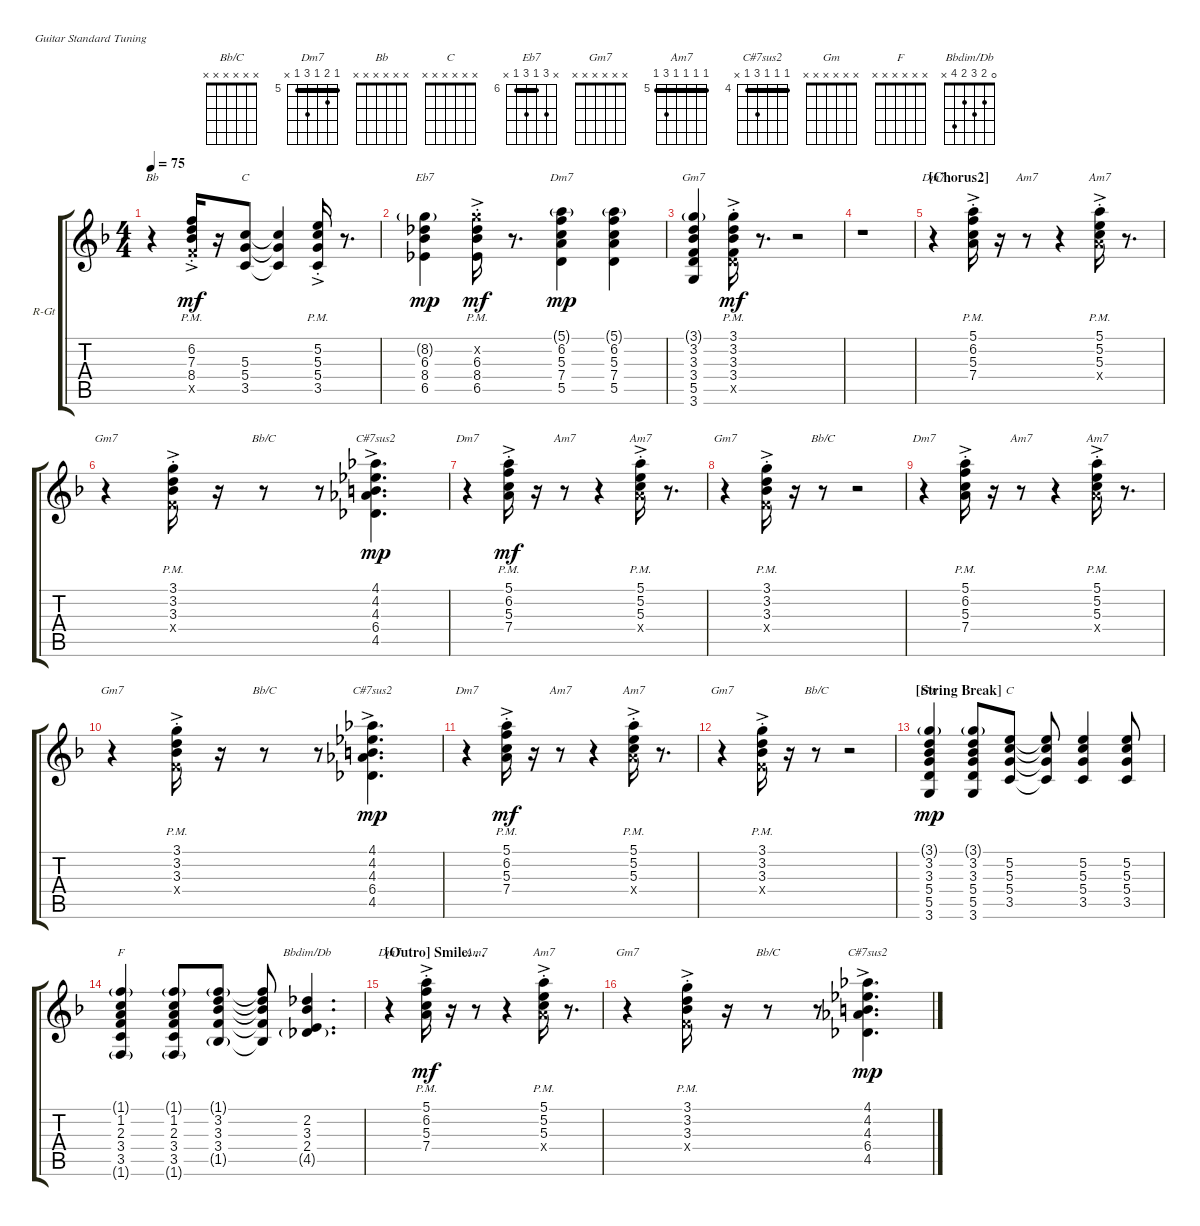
\defaultSystemsLayout 4
\bracketExtendMode groupsimilarinstruments
\firstSystemTrackNameOrientation horizontal
\otherSystemsTrackNameOrientation horizontal
\track ("Rhythm Guitar" "R-Gt") {instrument electricguitarclean}
\staff {score tabs}
\tuning (E4 B3 G3 D3 A2 E2)
\chord ("Bb/C" x x x x x x)
\chord ("Dm7" x x x x x x)
\chord ("Dm7" 5 6 5 7 5 x) {firstfret 5 barre (5 5)}
\chord ("Bb" x x x x x x)
\chord ("C" x 5 5 5 3 x) {barre (5 5)}
\chord ("Eb7" x 8 6 8 6 x) {firstfret 6 barre 6}
\chord ("Gm7" x 3 3 3 5 3) {barre (3 3 3)}
\chord ("Am7" x x x x x x)
\chord ("Am7" 5 5 5 5 7 5) {firstfret 5 barre (5 5 5 5)}
\chord ("Gm7" x x x x x x)
\chord ("C#7sus2" 4 4 4 6 4 x) {firstfret 4 barre (4 4 4)}
\chord ("Gm" x x x x x x)
\chord ("C" x x x x x x)
\chord ("F" x x x x x x)
\chord ("Bbdim/Db" 0 2 3 2 4 x)
\ts (4 4)
\tempo 75
\clef g2
\scale
0.333333
\ks dminor
r.4{ch "Bb" dy mf} (8.4{ac st} 7.3{ac st} 6.2{ac pm} 8.5{ac st x}).16 r.16 (3.5 5.4 5.3).8{ch "C"} (3.5{t} 5.4{t} 5.3{t}).4 (3.5{pm st} 5.4{ac pm st} 5.3{ac pm st} 5.2{ac pm st}).16 r.8{d} |
\scale
0.333333 (6.5 8.4 6.3 8.2{g}).4{ch "Eb7" dy mp} (6.5{pm st} 8.4{pm st} 6.3{pm st} 8.2{ac pm st x}).16{dy mf} r.8{d} (5.5 7.4 5.3 6.2 5.1{g}).4{ch "Dm7" dy mp} (5.5 7.4 5.3 6.2 5.1{g}).4 |
\scale
0.333333 (3.6 5.5 3.4 3.3 3.2 3.1{g}).4{ch "Gm7"} (5.5{ac pm st x} 3.4{ac pm st} 3.3{ac st} 3.2{ac st} 3.1{ac st}).16{dy mf} r.8{d} r.2 |
\scale
0.333333 r.1 |
\section ("" "[Chorus2]")
\scale
0.333333 r.4{ch "Dm7"} (5.1{pm st} 5.3{ac pm st} 6.2{ac pm st} 7.4{ac pm st}).16 r.16 r.8{ch "Am7"} r.4 (7.4{ac pm st x} 5.3{ac pm st} 5.2{ac pm st} 5.1{ac pm st}).16{ch "Am7"} r.8{d} |
\scale
0.333333 r.4{ch "Gm7"} (3.1{ac pm st} 3.2{ac pm st} 3.3{ac pm st} 3.4{ac pm st x}).16 r.16 r.8{ch "Bb/C"} r.8 (4.3{ac} 4.1 4.2{ac} 6.4 4.5).4{d ch "C#7sus2" dy mp} |
\scale
0.333333 r.4{ch "Dm7"} (5.1{pm st} 5.3{ac pm st} 6.2{ac pm st} 7.4{ac pm st}).16{dy mf} r.16 r.8{ch "Am7"} r.4 (7.4{ac pm st x} 5.3{ac pm st} 5.2{ac pm st} 5.1{ac pm st}).16{ch "Am7"} r.8{d} |
\scale
0.333333 r.4{ch "Gm7"} (3.1{ac pm st} 3.2{ac pm st} 3.3{ac pm st} 3.4{ac pm st x}).16 r.16 r.8{ch "Bb/C"} r.2 |
\scale
0.333333 r.4{ch "Dm7"} (5.1{pm st} 5.3{ac pm st} 6.2{ac pm st} 7.4{ac pm st}).16 r.16 r.8{ch "Am7"} r.4 (7.4{ac pm st x} 5.3{ac pm st} 5.2{ac pm st} 5.1{ac pm st}).16{ch "Am7"} r.8{d} |
\scale
0.333333 r.4{ch "Gm7"} (3.1{ac pm st} 3.2{ac pm st} 3.3{ac pm st} 3.4{ac pm st x}).16 r.16 r.8{ch "Bb/C"} r.8 (4.3{ac} 4.1 4.2{ac} 6.4 4.5).4{d ch "C#7sus2" dy mp} |
\scale
0.333333 r.4{ch "Dm7"} (5.1{pm st} 5.3{ac pm st} 6.2{ac pm st} 7.4{ac pm st}).16{dy mf} r.16 r.8{ch "Am7"} r.4 (7.4{ac pm st x} 5.3{ac pm st} 5.2{ac pm st} 5.1{ac pm st}).16{ch "Am7"} r.8{d} |
\scale
0.333333 r.4{ch "Gm7"} (3.1{ac pm st} 3.2{ac pm st} 3.3{ac pm st} 3.4{ac pm st x}).16 r.16 r.8{ch "Bb/C"} r.2 |
\section ("" "[String Break]    ")
\scale
0.333333 (3.2 3.3 5.4 3.1{g} 3.6 5.5).4{ch "Gm" dy mp} (3.2 3.3 5.4 3.1{g} 3.6 5.5).8 (5.3 5.4 5.2 3.5).8{ch "C"} (5.3{t} 5.4{t} 5.2{t} 3.5{t}).8 (5.2 5.3 5.4 3.5).4 (5.3 5.4 5.2 3.5).8 |
\scale
0.333333 (1.1{g} 1.2 2.3 1.6{g} 3.5 3.4).4{ch "F"} (1.1{g} 1.2 2.3 3.4 3.5 1.6{g}).8 (3.3 3.2 1.1{g} 1.5{g} 3.4).8 (3.3{t} 3.2{t} 1.1{t} 1.5{t} 3.4{t}).8 (3.3 2.2 2.4 4.5{g}).4{d ch "Bbdim/Db"} |
\section ("" "[Outro] Smile. . .")
\scale
0.333333 r.4{ch "Dm7"} (5.1{pm st} 5.3{ac pm st} 6.2{ac pm st} 7.4{ac pm st}).16{dy mf} r.16 r.8{ch "Am7"} r.4 (7.4{ac pm st x} 5.3{ac pm st} 5.2{ac pm st} 5.1{ac pm st}).16{ch "Am7"} r.8{d} |
\scale
0.333333 r.4{ch "Gm7"} (3.1{ac pm st} 3.2{ac pm st} 3.3{ac pm st} 3.4{ac pm st x}).16 r.16 r.8{ch "Bb/C"} r.8 (4.3{ac} 4.1 4.2{ac} 6.4 4.5).4{d ch "C#7sus2" dy mp}
